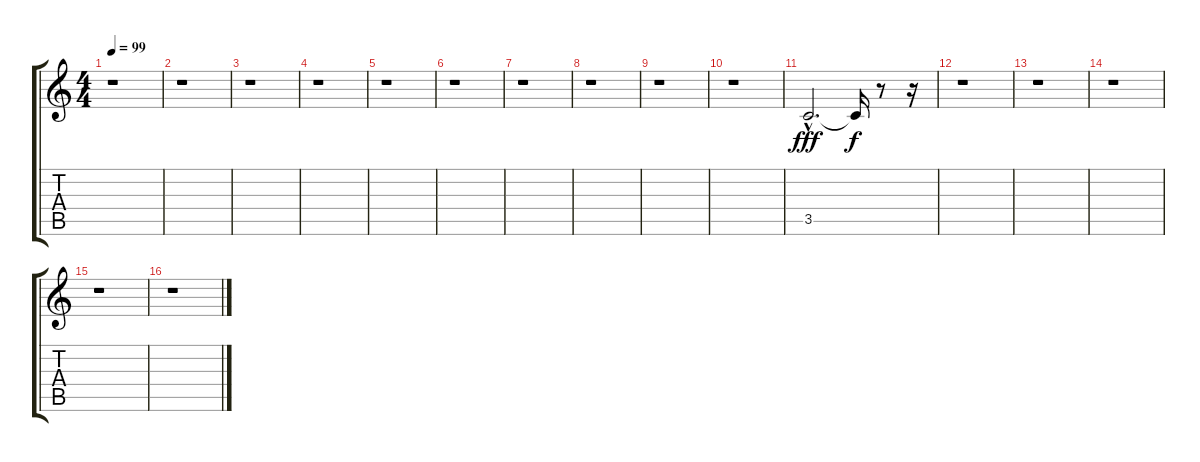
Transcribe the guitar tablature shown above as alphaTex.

\track "" {instrument electricbassfinger}
\staff {score tabs}
\tuning (E4 B3 G3 D3 A2 E2) {hide}
\ts (4 4)
\tempo 99
\clef g2
\ks c
r.1{dy f} |
r.1 |
r.1 |
r.1 |
r.1 |
r.1 |
r.1 |
r.1 |
r.1 |
r.1 |
3.5{hac}.2{d dy fff balance 0} 3.5{t}.16{dy f} r.8 r.16 |
r.1 |
r.1 |
r.1 |
r.1 |
r.1
